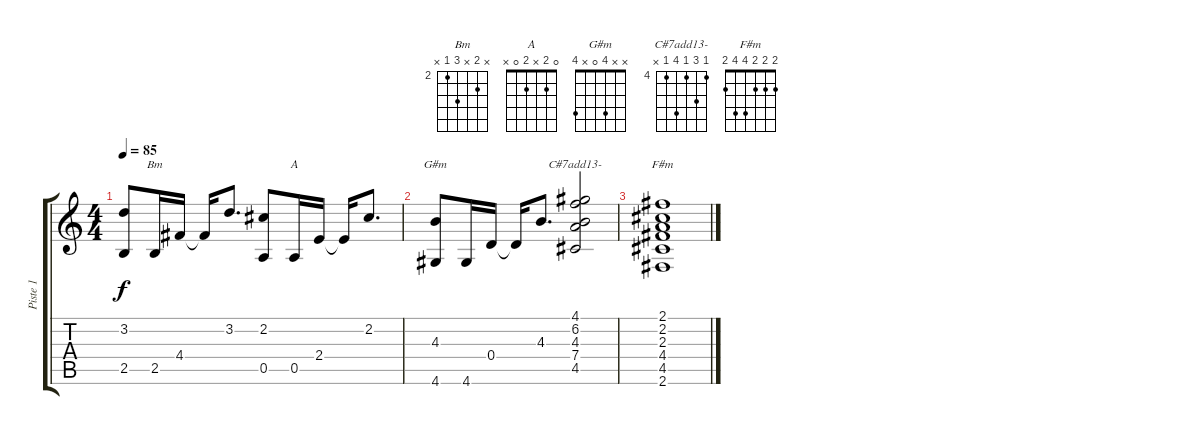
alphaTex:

\track ("Piste 1" "Piste 1") {instrument acousticguitarsteel}
\staff {score tabs}
\tuning (E4 B3 G3 D3 A2 E2) {hide}
\chord ("Bm" x 3 x 4 2 x) {firstfret 2}
\chord ("A" 0 2 x 2 0 x)
\chord ("G#m" x x 4 0 x 4)
\chord ("C#7add13-" 4 6 4 7 4 x) {firstfret 4}
\chord ("F#m" 2 2 2 4 4 2)
\ts (4 4)
\tempo 85
\clef g2
\ks c
(3.2 2.5).8{dy f} 2.5.16{ch "Bm"} 4.4.16 4.4{t}.16 3.2.8{d} (2.2 0.5).8 0.5.16{ch "A"} 2.4.16 2.4{t}.16 2.2.8{d} |
(4.3 4.6).8{ch "G#m"} 4.6.16 0.4.16 0.4{t}.16 4.3.8{d} (4.1 6.2 4.3 7.4 4.5).2{ch "C#7add13-"} |
(2.1 2.2 2.3 4.4 4.5 2.6).1{ch "F#m"}
